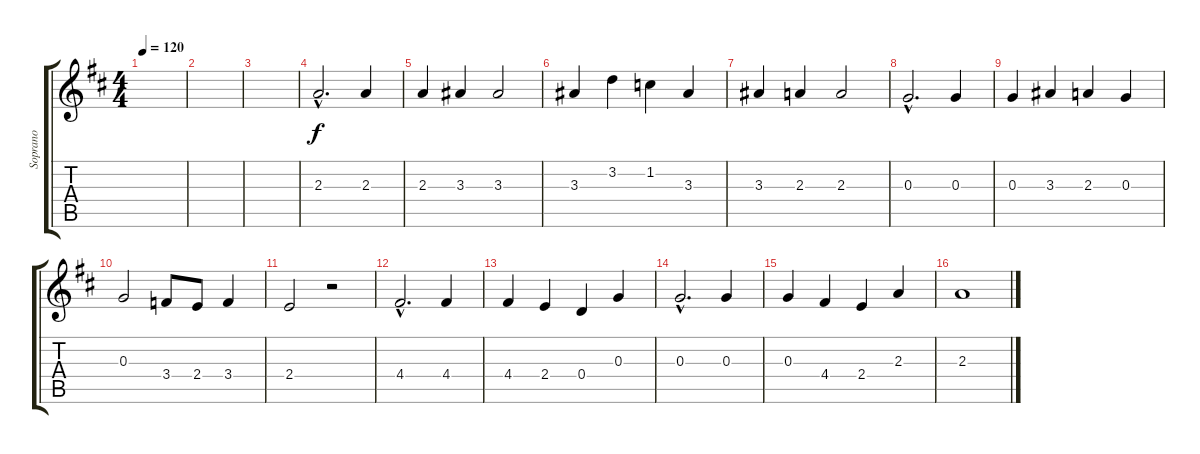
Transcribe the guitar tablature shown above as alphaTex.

\track ("Soprano" "Soprano") {instrument churchorgan}
\staff {score tabs}
\tuning (E5 B4 G4 D4 A3 E3) {hide}
\ts (4 4)
\tempo 120
\clef g2
\ks d
|
|
|
2.3{hac}.2{d} 2.3.4 |
2.3.4 3.3.4 3.3.2 |
3.3.4 3.2.4 1.2.4 3.3.4 |
3.3.4 2.3.4 2.3.2 |
0.3{hac}.2{d} 0.3.4 |
0.3.4 3.3.4 2.3.4 0.3.4 |
0.3.2 3.4.8 2.4.8 3.4.4 |
2.4.2 r.2 |
4.4{hac}.2{d} 4.4.4 |
4.4.4 2.4.4 0.4.4 0.3.4 |
0.3{hac}.2{d} 0.3.4 |
0.3.4 4.4.4 2.4.4 2.3.4 |
2.3.1
